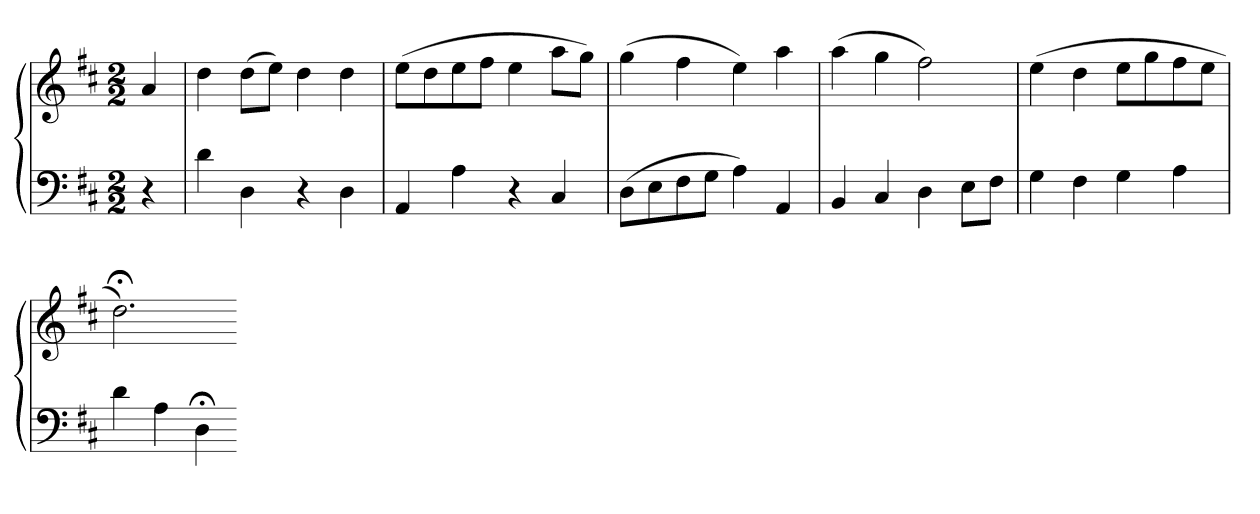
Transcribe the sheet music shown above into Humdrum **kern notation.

**kern	**kern
*part1	*part1
*staff2	*staff1
*clefF4	*clefG2
*k[f#c#]	*k[f#c#]
*D:	*D:
*M2/2	*M2/2
=	=
4r	4a
=	=
4d	4dd
4D	(8ddL
.	8eeJ)
4r	4dd
4D	4dd
=	=
4AA	(8eeL
.	8dd
4A	8ee
.	8ff#J
4r	4ee
4C#	8aaL
.	8ggJ)
=	=
(8DL	(4gg
8E	.
8F#	4ff#
8GJ	.
4A)	4ee)
4AA	4aa
=	=
4BB	(4aa
4C#	4gg
4D	2ff#)
8EL	.
8F#J	.
=	=
4G	(4ee
4F#	4dd
4G	8eeL
.	8gg
4A	8ff#
.	8eeJ
=	=
4d	2.dd;<)
4A	.
4D;<	.
=-	=-
*-	*-
